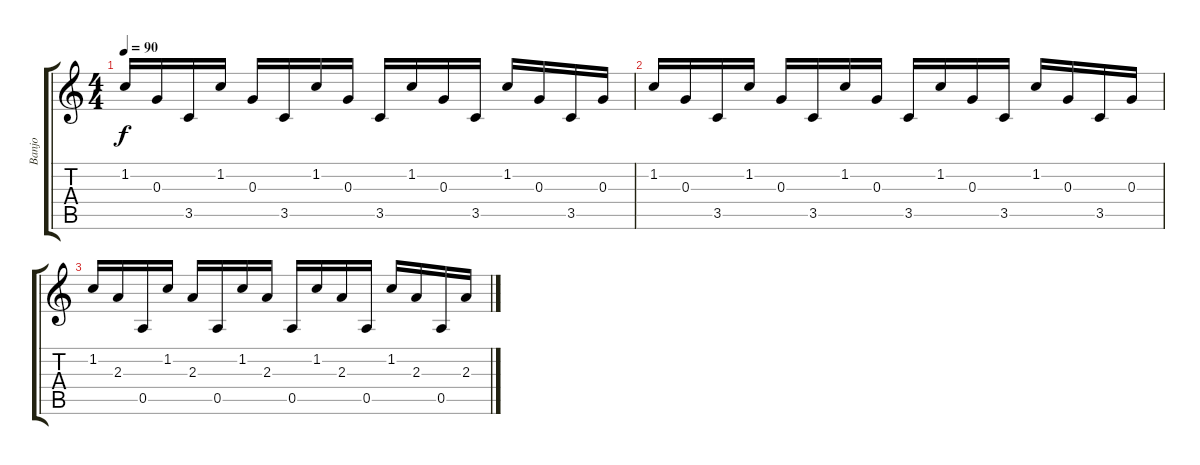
\track ("Banjo" "Banjo") {instrument banjo}
\staff {score tabs}
\tuning (E4 B3 G3 D3 A2 E2) {hide}
\displaytranspose 12
\ts (4 4)
\tempo 90
\clef g2
\ks c
1.2.16{dy f volume 8} 0.3.16 3.5.16 1.2.16 0.3.16 3.5.16 1.2.16 0.3.16 3.5.16 1.2.16 0.3.16 3.5.16 1.2.16 0.3.16 3.5.16 0.3.16 |
1.2.16{volume 7} 0.3.16 3.5.16 1.2.16 0.3.16 3.5.16 1.2.16 0.3.16 3.5.16 1.2.16 0.3.16 3.5.16 1.2.16 0.3.16 3.5.16 0.3.16 |
1.2.16{volume 0} 2.3.16 0.5.16 1.2.16 2.3.16 0.5.16 1.2.16 2.3.16 0.5.16 1.2.16 2.3.16 0.5.16 1.2.16 2.3.16 0.5.16 2.3.16
